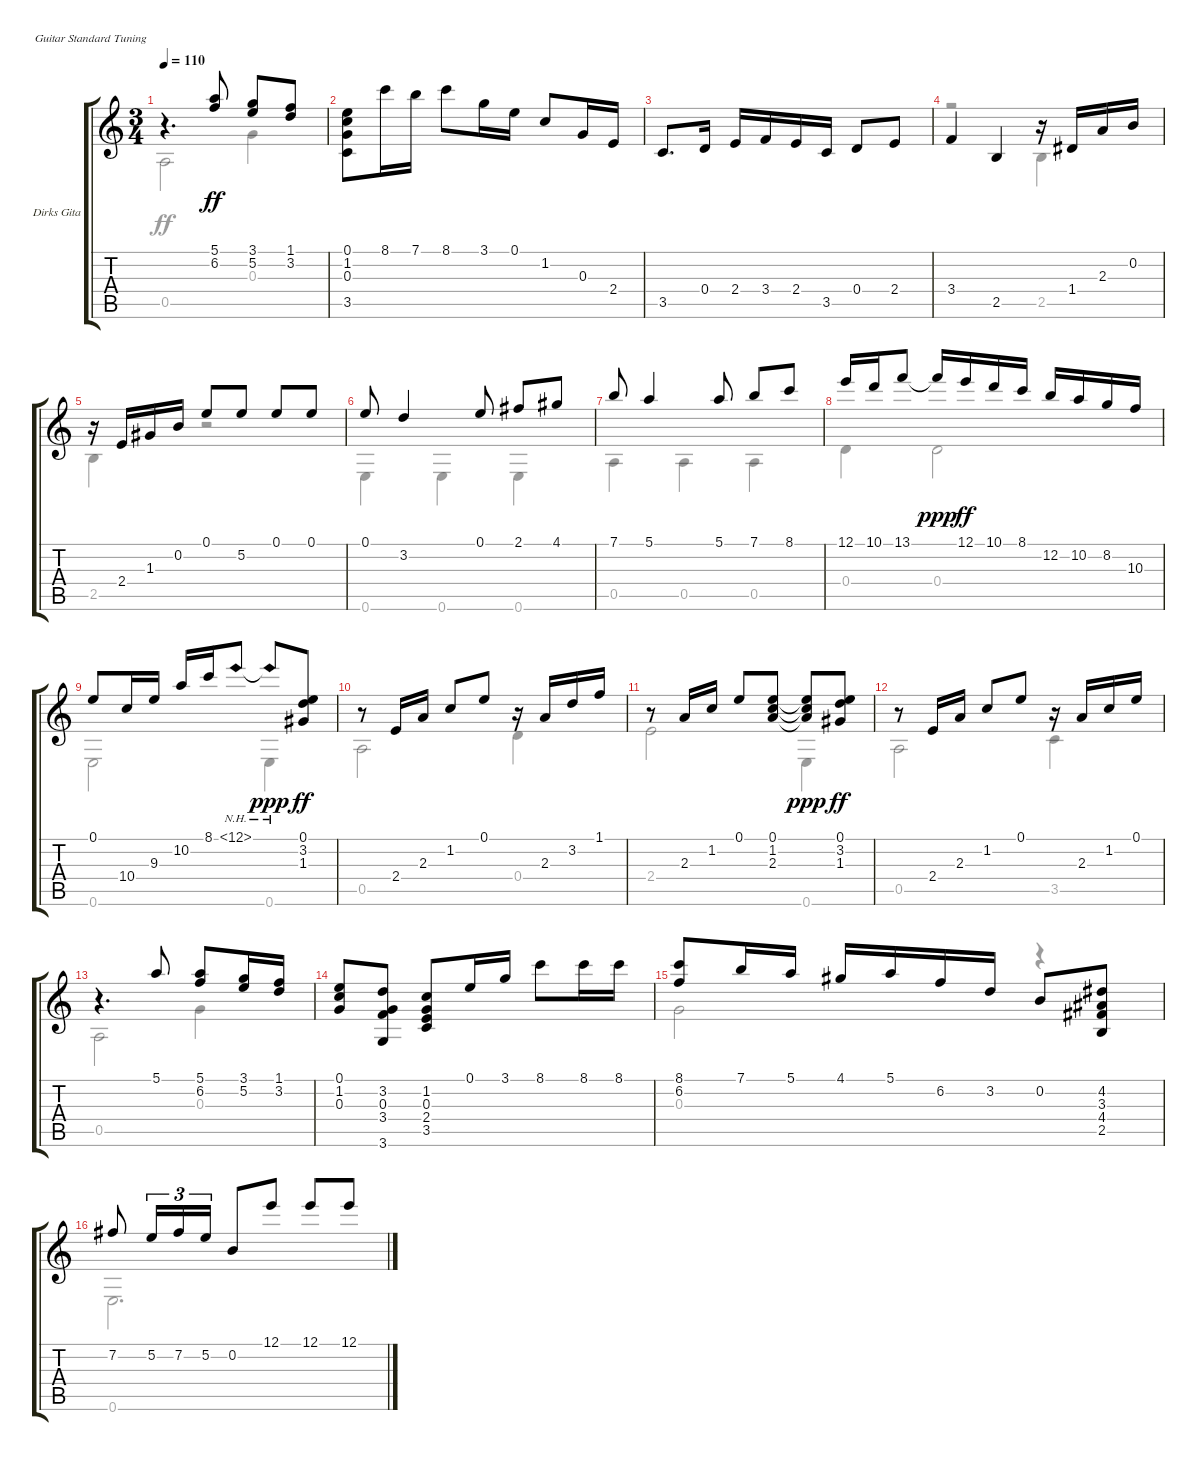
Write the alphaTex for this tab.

\bracketExtendMode groupsimilarinstruments
\firstSystemTrackNameOrientation horizontal
\otherSystemsTrackNameOrientation horizontal
\track ("Dirks Gitarre" "Dirks Gita") {instrument acousticguitarnylon}
\staff {score tabs}
\tuning (E4 B3 G3 D3 A2 E2)
\voice
\ts (3 4)
\tempo 110
\clef g2
\ks c
r.4{d dy ff} (5.1 6.2).8 (3.1 5.2).8 (1.1 3.2).8 |
(0.1 1.2 0.3 3.5).8 8.1.16 7.1.16 8.1.8 3.1.16 0.1.16 1.2.8 0.3.16 2.4.16 |
3.5.8{d} 0.4.16 2.4.16 3.4.16 2.4.16 3.5.16 0.4.8 2.4.8 |
3.4.4 2.5.4 r.16 1.4.16 2.3.16 0.2.16 |
r.16 2.4.16 1.3.16 0.2.16 0.1.8 5.2.8 0.1.8 0.1.8 |
0.1.8 3.2.4 0.1.8 2.1.8 4.1.8 |
7.1.8 5.1.4 5.1.8 7.1.8 8.1.8 |
12.1.16 10.1.16 13.1.8 13.1{t}.16{dy ppp} 12.1.16{dy ff} 10.1.16 8.1.16 12.2.16 10.2.16 8.2.16 10.3.16 |
0.1.8 10.4.16 9.3.16 10.2.16 8.1.16 12.1{nh}.8 12.1{nh t}.8{dy ppp} (0.1 3.2 1.3).8{dy ff} |
r.8 2.4.16 2.3.16 1.2.8 0.1.8 r.16 2.3.16 3.2.16 1.1.16 |
r.8 2.3.16 1.2.16 0.1.8 (0.1 1.2 2.3).8 (0.1{t} 1.2{t} 2.3{t}).8{dy ppp} (0.1 3.2 1.3).8{dy ff} |
r.8 2.4.16 2.3.16 1.2.8 0.1.8 r.16 2.3.16 1.2.16 0.1.16 |
r.4{d} 5.1.8 (5.1 6.2).8 (3.1 5.2).16 (1.1 3.2).16 |
(0.1 1.2 0.3).8 (3.2 0.3 3.4 3.6).8 (1.2 0.3 2.4 3.5).8 0.1.16 3.1.16 8.1.8 8.1.16 8.1.16 |
(8.1 6.2).8 7.1.16 5.1.16 4.1.16 5.1.16 6.2.16 3.2.16 0.2.8 (4.2 3.3 4.4 2.5).8 |
7.2.8 5.2.16{tu (3 2)} 7.2.16{tu (3 2)} 5.2.16{tu (3 2)} 0.2.8 12.1.8 12.1.8 12.1.8
\voice
\clef g2
\ottava regular
\simile none
\ks c
0.5.2{dy ff} 0.3.4 |
|
|
r.2 2.5.4 |
2.5.4 r.2 |
0.6.4 0.6.4 0.6.4 |
0.5.4 0.5.4 0.5.4 |
0.4.4 0.4.2 |
0.6.2 0.6.4 |
0.5.2 0.4.4 |
2.4.2 0.6.4 |
0.5.2 3.5.4 |
0.5.2 0.3.4 |
|
0.3.2 r.4 |
0.6.2{d}
